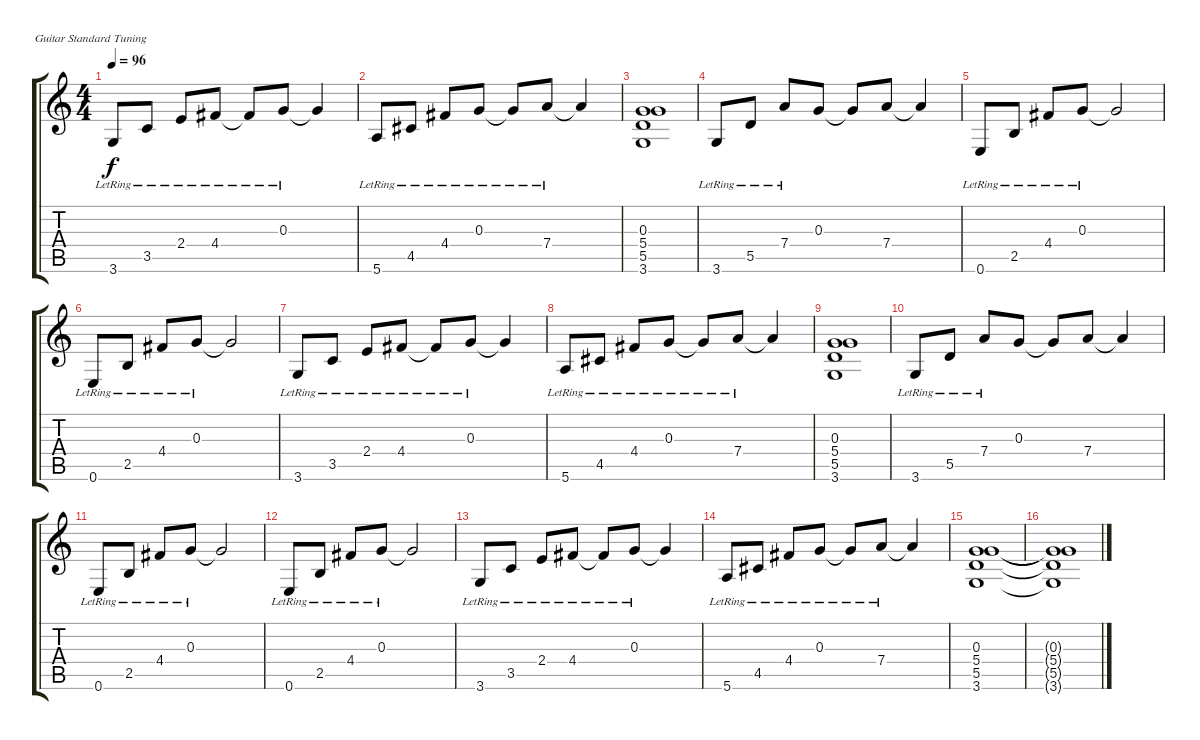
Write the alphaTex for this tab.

\defaultSystemsLayout 4
\bracketExtendMode groupsimilarinstruments
\singleTrackTrackNamePolicy hidden
\otherSystemsTrackNameOrientation horizontal
\track ("Backing Guitar" "E-Gt") {instrument overdrivenguitar}
\staff {score tabs}
\tuning (E4 B3 G3 D3 A2 E2)
\ts (4 4)
\tempo 96
\clef g2
\ks c
3.6{lr}.8{dy f} 3.5{lr}.8 2.4{lr}.8 4.4{lr}.8 4.4{lr t}.8 0.3{lr}.8 0.3{t}.4 |
5.6{lr}.8 4.5{lr}.8 4.4{lr}.8 0.3{lr}.8 0.3{lr t}.8 7.4{lr}.8 7.4{t}.4 |
(3.6 5.5 5.4 0.3).1 |
3.6{lr}.8 5.5{lr}.8 7.4{lr}.8 0.3.8 0.3{t}.8 7.4.8 7.4{t}.4 |
0.6{lr}.8 2.5{lr}.8 4.4{lr}.8 0.3{lr}.8 0.3{t}.2 |
0.6{lr}.8 2.5{lr}.8 4.4{lr}.8 0.3{lr}.8 0.3{t}.2 |
3.6{lr}.8 3.5{lr}.8 2.4{lr}.8 4.4{lr}.8 4.4{lr t}.8 0.3{lr}.8 0.3{t}.4 |
5.6{lr}.8 4.5{lr}.8 4.4{lr}.8 0.3{lr}.8 0.3{lr t}.8 7.4{lr}.8 7.4{t}.4 |
(3.6 5.5 5.4 0.3).1 |
3.6{lr}.8 5.5{lr}.8 7.4{lr}.8 0.3.8 0.3{t}.8 7.4.8 7.4{t}.4 |
0.6{lr}.8 2.5{lr}.8 4.4{lr}.8 0.3{lr}.8 0.3{t}.2 |
0.6{lr}.8 2.5{lr}.8 4.4{lr}.8 0.3{lr}.8 0.3{t}.2 |
3.6{lr}.8 3.5{lr}.8 2.4{lr}.8 4.4{lr}.8 4.4{lr t}.8 0.3{lr}.8 0.3{t}.4 |
5.6{lr}.8 4.5{lr}.8 4.4{lr}.8 0.3{lr}.8 0.3{lr t}.8 7.4{lr}.8 7.4{t}.4 |
(3.6 5.5 5.4 0.3).1 |
(0.3{t} 5.4{t} 5.5{t} 3.6{t}).1
